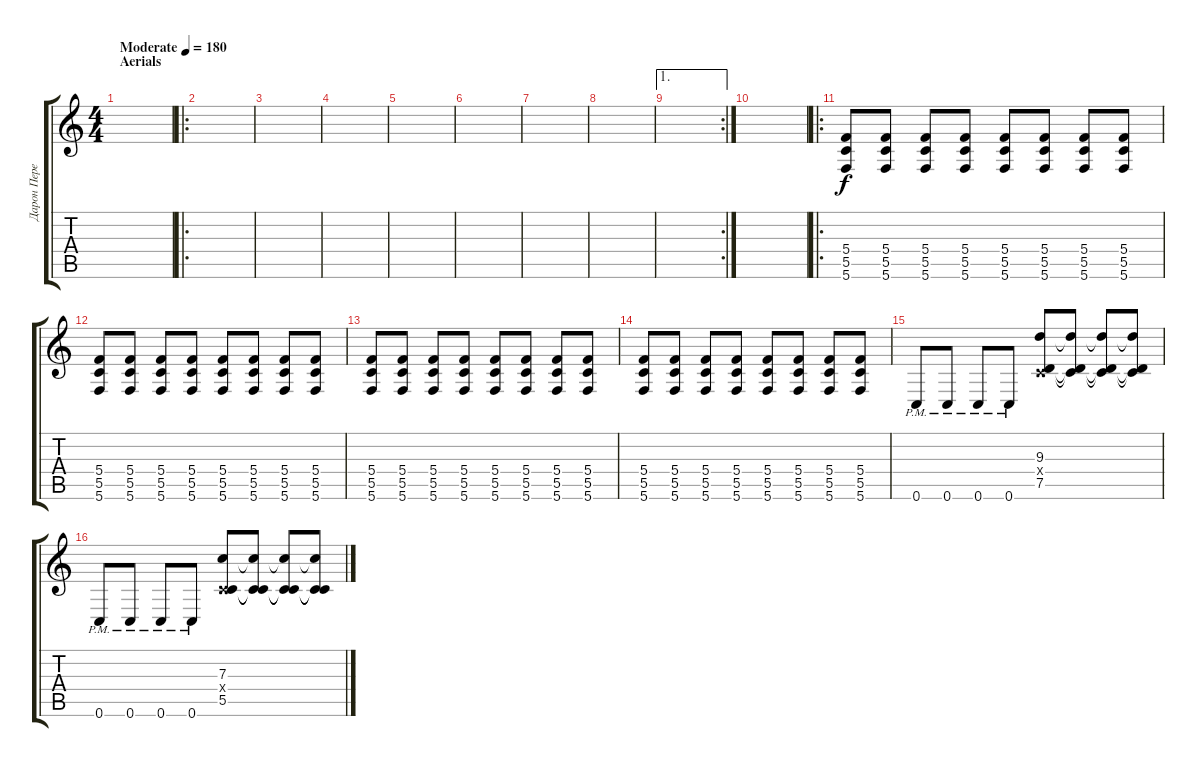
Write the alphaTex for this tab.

\track ("Дарон Перегруз" "Дарон Пере") {instrument distortionguitar}
\staff {score tabs}
\tuning (D4 A3 F3 C3 G2 C2) {hide}
\ts (4 4)
\section ("" "Aerials")
\tempo (180 "Moderate")
\clef g2
\ks c
|
\ro
|
|
|
|
|
|
|
\ae 1
\rc 2
|
|
\ro
(5.4 5.5 5.6).8 (5.4 5.5 5.6).8 (5.4 5.5 5.6).8 (5.4 5.5 5.6).8 (5.4 5.5 5.6).8 (5.4 5.5 5.6).8 (5.4 5.5 5.6).8 (5.4 5.5 5.6).8 |
(5.4 5.5 5.6).8 (5.4 5.5 5.6).8 (5.4 5.5 5.6).8 (5.4 5.5 5.6).8 (5.4 5.5 5.6).8 (5.4 5.5 5.6).8 (5.4 5.5 5.6).8 (5.4 5.5 5.6).8 |
(5.4 5.5 5.6).8 (5.4 5.5 5.6).8 (5.4 5.5 5.6).8 (5.4 5.5 5.6).8 (5.4 5.5 5.6).8 (5.4 5.5 5.6).8 (5.4 5.5 5.6).8 (5.4 5.5 5.6).8 |
(5.4 5.5 5.6).8 (5.4 5.5 5.6).8 (5.4 5.5 5.6).8 (5.4 5.5 5.6).8 (5.4 5.5 5.6).8 (5.4 5.5 5.6).8 (5.4 5.5 5.6).8 (5.4 5.5 5.6).8 |
0.6{pm}.8 0.6{pm}.8 0.6{pm}.8 0.6{pm}.8 (9.3 0.4{x} 7.5).8 (9.3{t} 0.4{t} 7.5{t}).8 (9.3{t} 0.4{t} 7.5{t}).8 (9.3{t} 0.4{t} 7.5{t}).8 |
0.6{pm}.8 0.6{pm}.8 0.6{pm}.8 0.6{pm}.8 (7.3 0.4{x} 5.5).8 (7.3{t} 0.4{t} 5.5{t}).8 (7.3{t} 0.4{t} 5.5{t}).8 (7.3{t} 0.4{t} 5.5{t}).8
